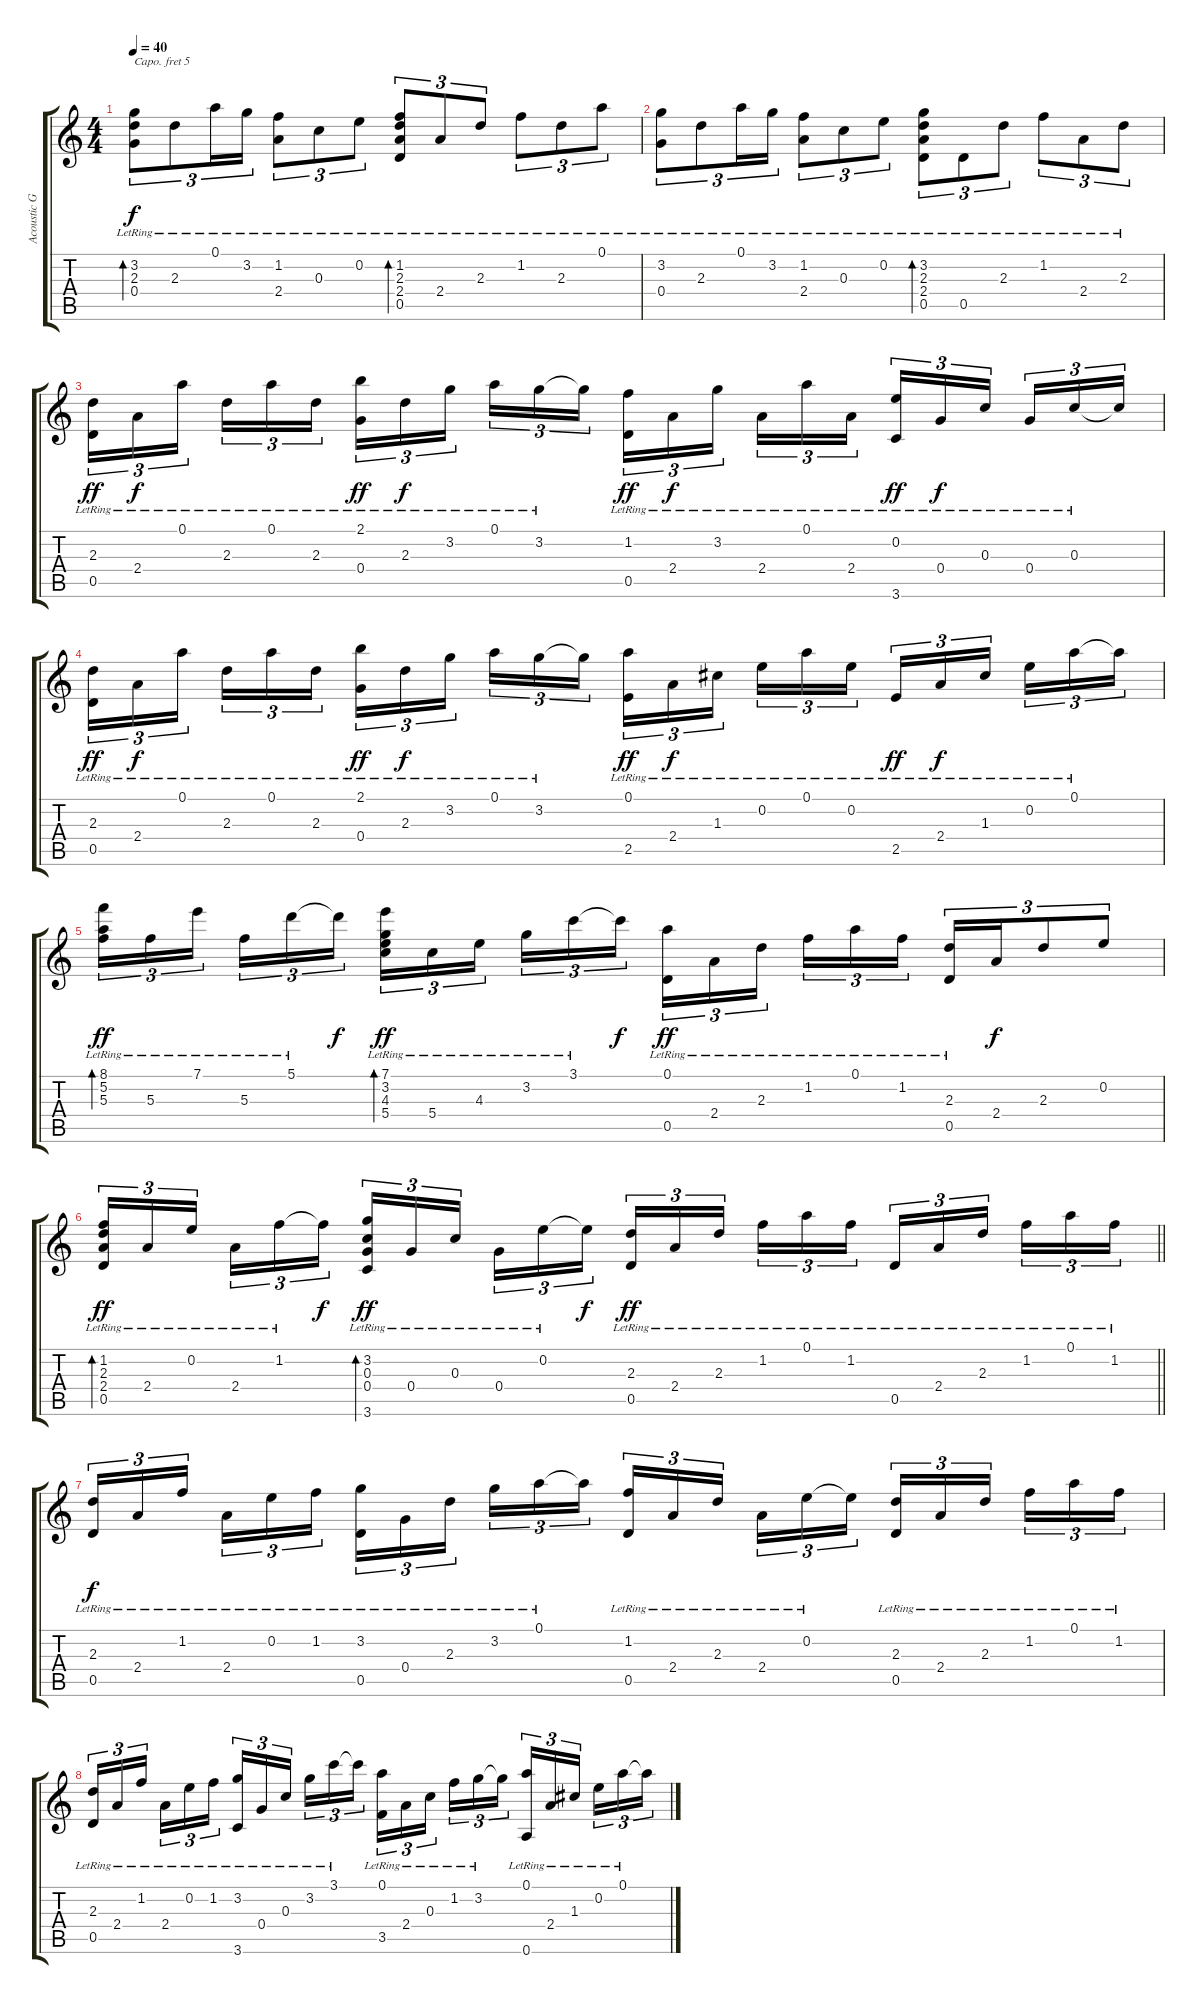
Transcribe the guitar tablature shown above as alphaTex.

\track ("Acoustic Guitar" "Acoustic G") {instrument acousticguitarnylon}
\staff {score tabs}
\capo 5
\tuning (E4 B3 G3 D3 A2 E2) {hide}
\ts (4 4)
\tempo 40
\clef g2
\ks c
(3.2{lr} 2.3{lr} 0.4{lr}).8{tu (3 2) bd 30 dy f} 2.3{lr}.8{tu (3 2)} 0.1{lr}.16{tu (3 2)} 3.2{lr}.16{tu (3 2)} (1.2{lr} 2.4{lr}).8{tu (3 2)} 0.3{lr}.8{tu (3 2)} 0.2{lr}.8{tu (3 2)} (1.2{lr} 2.3{lr} 2.4{lr} 0.5).8{tu (3 2) bd 30} 2.4{lr}.8{tu (3 2)} 2.3{lr}.8{tu (3 2)} 1.2{lr}.8{tu (3 2)} 2.3{lr}.8{tu (3 2)} 0.1{lr}.8{tu (3 2)} |
(3.2{lr} 0.4{lr}).8{tu (3 2)} 2.3{lr}.8{tu (3 2)} 0.1{lr}.16{tu (3 2)} 3.2{lr}.16{tu (3 2)} (1.2{lr} 2.4{lr}).8{tu (3 2)} 0.3{lr}.8{tu (3 2)} 0.2{lr}.8{tu (3 2)} (3.2{lr} 2.3{lr} 2.4{lr} 0.5{lr}).8{tu (3 2) bd 30} 0.5{lr}.8{tu (3 2)} 2.3{lr}.8{tu (3 2)} 1.2{lr}.8{tu (3 2)} 2.4{lr}.8{tu (3 2)} 2.3{lr}.8{tu (3 2)} |
(2.3{lr} 0.5{lr}).16{tu (3 2) dy ff} 2.4{lr}.16{tu (3 2) dy f} 0.1{lr}.16{tu (3 2) beam splitsecondary} 2.3{lr}.16{tu (3 2)} 0.1{lr}.16{tu (3 2)} 2.3{lr}.16{tu (3 2)} (2.1{lr} 0.4{lr}).16{tu (3 2) dy ff} 2.3{lr}.16{tu (3 2) dy f} 3.2{lr}.16{tu (3 2) beam splitsecondary} 0.1{lr}.16{tu (3 2)} 3.2{lr}.16{tu (3 2)} 3.2{t}.16{tu (3 2)} (1.2{lr} 0.5{lr}).16{tu (3 2) dy ff} 2.4{lr}.16{tu (3 2) dy f} 3.2{lr}.16{tu (3 2) beam splitsecondary} 2.4{lr}.16{tu (3 2)} 0.1{lr}.16{tu (3 2)} 2.4{lr}.16{tu (3 2)} (0.2{lr} 3.6{lr}).16{tu (3 2) dy ff} 0.4{lr}.16{tu (3 2) dy f} 0.3{lr}.16{tu (3 2) beam splitsecondary} 0.4{lr}.16{tu (3 2)} 0.3{lr}.16{tu (3 2)} 0.3{t}.16{tu (3 2)} |
(2.3{lr} 0.5{lr}).16{tu (3 2) dy ff} 2.4{lr}.16{tu (3 2) dy f} 0.1{lr}.16{tu (3 2) beam splitsecondary} 2.3{lr}.16{tu (3 2)} 0.1{lr}.16{tu (3 2)} 2.3{lr}.16{tu (3 2)} (2.1{lr} 0.4{lr}).16{tu (3 2) dy ff} 2.3{lr}.16{tu (3 2) dy f} 3.2{lr}.16{tu (3 2) beam splitsecondary} 0.1{lr}.16{tu (3 2)} 3.2{lr}.16{tu (3 2)} 3.2{t}.16{tu (3 2)} (0.1{lr} 2.5{lr}).16{tu (3 2) dy ff} 2.4{lr}.16{tu (3 2) dy f} 1.3{lr}.16{tu (3 2) beam splitsecondary} 0.2{lr}.16{tu (3 2)} 0.1{lr}.16{tu (3 2)} 0.2{lr}.16{tu (3 2)} 2.5{lr}.16{tu (3 2) dy ff} 2.4{lr}.16{tu (3 2) dy f} 1.3{lr}.16{tu (3 2) beam splitsecondary} 0.2{lr}.16{tu (3 2)} 0.1{lr}.16{tu (3 2)} 0.1{t}.16{tu (3 2)} |
(8.1{lr} 5.2{lr} 5.3{lr}).16{tu (3 2) bd 30 dy ff} 5.3{lr}.16{tu (3 2)} 7.1{lr}.16{tu (3 2) beam splitsecondary} 5.3{lr}.16{tu (3 2)} 5.1{lr}.16{tu (3 2)} 5.1{t}.16{tu (3 2) dy f} (7.1{lr} 3.2{lr} 4.3{lr} 5.4{lr}).16{tu (3 2) bd 30 dy ff} 5.4{lr}.16{tu (3 2)} 4.3{lr}.16{tu (3 2) beam splitsecondary} 3.2{lr}.16{tu (3 2)} 3.1{lr}.16{tu (3 2)} 3.1{t}.16{tu (3 2) dy f} (0.1{lr} 0.5{lr}).16{tu (3 2) dy ff} 2.4{lr}.16{tu (3 2)} 2.3{lr}.16{tu (3 2) beam splitsecondary} 1.2{lr}.16{tu (3 2)} 0.1{lr}.16{tu (3 2)} 1.2{lr}.16{tu (3 2)} (2.3{lr} 0.5{lr}).16{tu (3 2)} 2.4.16{tu (3 2) dy f} 2.3.8{tu (3 2)} 0.2.8{tu (3 2)} |
\barLineRight lightlight
(1.2{lr} 2.3{lr} 2.4{lr} 0.5{lr}).16{tu (3 2) bd 30 dy ff} 2.4{lr}.16{tu (3 2)} 0.2{lr}.16{tu (3 2) beam splitsecondary} 2.4{lr}.16{tu (3 2)} 1.2{lr}.16{tu (3 2)} 1.2{t}.16{tu (3 2) dy f} (3.2{lr} 0.3{lr} 0.4{lr} 3.6{lr}).16{tu (3 2) bd 30 dy ff} 0.4{lr}.16{tu (3 2)} 0.3{lr}.16{tu (3 2) beam splitsecondary} 0.4{lr}.16{tu (3 2)} 0.2{lr}.16{tu (3 2)} 0.2{t}.16{tu (3 2) dy f} (2.3{lr} 0.5{lr}).16{tu (3 2) dy ff} 2.4{lr}.16{tu (3 2)} 2.3{lr}.16{tu (3 2) beam splitsecondary} 1.2{lr}.16{tu (3 2)} 0.1{lr}.16{tu (3 2)} 1.2{lr}.16{tu (3 2)} 0.5{lr}.16{tu (3 2)} 2.4{lr}.16{tu (3 2)} 2.3{lr}.16{tu (3 2) beam splitsecondary} 1.2{lr}.16{tu (3 2)} 0.1{lr}.16{tu (3 2)} 1.2{lr}.16{tu (3 2)} |
(2.3{lr} 0.5{lr}).16{tu (3 2) dy f} 2.4{lr}.16{tu (3 2)} 1.2{lr}.16{tu (3 2) beam splitsecondary} 2.4{lr}.16{tu (3 2)} 0.2{lr}.16{tu (3 2)} 1.2{lr}.16{tu (3 2)} (3.2{lr} 0.5{lr}).16{tu (3 2)} 0.4{lr}.16{tu (3 2)} 2.3{lr}.16{tu (3 2) beam splitsecondary} 3.2{lr}.16{tu (3 2)} 0.1{lr}.16{tu (3 2)} 0.1{t}.16{tu (3 2)} (1.2{lr} 0.5{lr}).16{tu (3 2)} 2.4{lr}.16{tu (3 2)} 2.3{lr}.16{tu (3 2) beam splitsecondary} 2.4{lr}.16{tu (3 2)} 0.2{lr}.16{tu (3 2)} 0.2{t}.16{tu (3 2)} (2.3{lr} 0.5{lr}).16{tu (3 2)} 2.4{lr}.16{tu (3 2)} 2.3{lr}.16{tu (3 2) beam splitsecondary} 1.2{lr}.16{tu (3 2)} 0.1{lr}.16{tu (3 2)} 1.2{lr}.16{tu (3 2)} |
(2.3{lr} 0.5{lr}).16{tu (3 2)} 2.4{lr}.16{tu (3 2)} 1.2{lr}.16{tu (3 2) beam splitsecondary} 2.4{lr}.16{tu (3 2)} 0.2{lr}.16{tu (3 2)} 1.2{lr}.16{tu (3 2)} (3.2{lr} 3.6{lr}).16{tu (3 2)} 0.4{lr}.16{tu (3 2)} 0.3{lr}.16{tu (3 2) beam splitsecondary} 3.2{lr}.16{tu (3 2)} 3.1{lr}.16{tu (3 2)} 3.1{t}.16{tu (3 2)} (0.1{lr} 3.5{lr}).16{tu (3 2)} 2.4{lr}.16{tu (3 2)} 0.3{lr}.16{tu (3 2) beam splitsecondary} 1.2{lr}.16{tu (3 2)} 3.2{lr}.16{tu (3 2)} 3.2{t}.16{tu (3 2)} (0.1{lr} 0.6{lr}).16{tu (3 2)} 2.4{lr}.16{tu (3 2)} 1.3{lr}.16{tu (3 2) beam splitsecondary} 0.2{lr}.16{tu (3 2)} 0.1{lr}.16{tu (3 2)} 0.1{t}.16{tu (3 2)}
